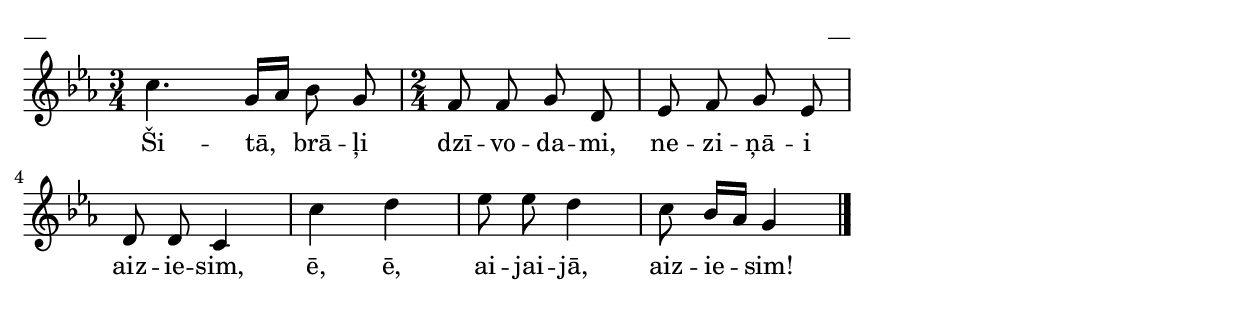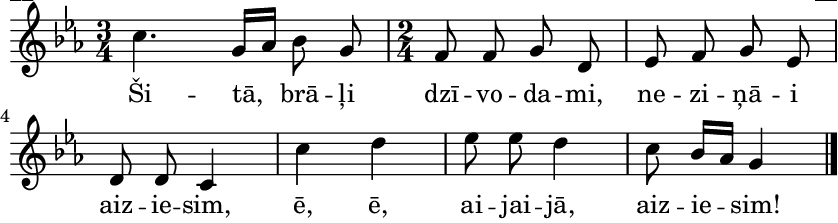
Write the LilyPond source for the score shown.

\version "2.13.18"
#(ly:set-option 'crop #t)

%\header {
%    title = "Šitā, brāļi, dzīvodami"
%}
% Budēlīši, p.104
\paper {
line-width = 14\cm
left-margin = 0.4\cm
between-system-padding = 0.1\cm
between-system-space = 0.1\cm
}
\layout {
indent = #0
ragged-last = ##f
}


voiceA = \relative c' {
\clef "treble"
\key c \minor
\time 3/4 c'4. g16[ aes] bes8 g 
\time 2/4 f8 f g d | ees8 f g ees | d8 d c4 |
c'4 d | ees8 ees d4 | c8 bes16[ aes]  g4   
\bar "|." 
} 

lyricA = \lyricmode {
Ši -- tā, brā -- ļi dzī -- vo -- da -- mi, ne -- zi -- ņā -- i aiz -- ie -- sim, 
ē, ē, ai -- jai -- jā, aiz -- ie -- sim!
}

fullScore = <<
\new Staff {
<<
\new Voice = "voiceA" { \oneVoice \autoBeamOff \voiceA }
\new Lyrics \lyricsto "voiceA" \lyricA
>>
}
>>

\score {
\fullScore
\header { piece = "__" opus = "__" }
}
\markup { \with-color #(x11-color 'white) \sans \smaller "__" }
\score {
\unfoldRepeats
\fullScore
\midi {
\context { \Staff \remove "Staff_performer" }
\context { \Voice \consists "Staff_performer" }
}
}


